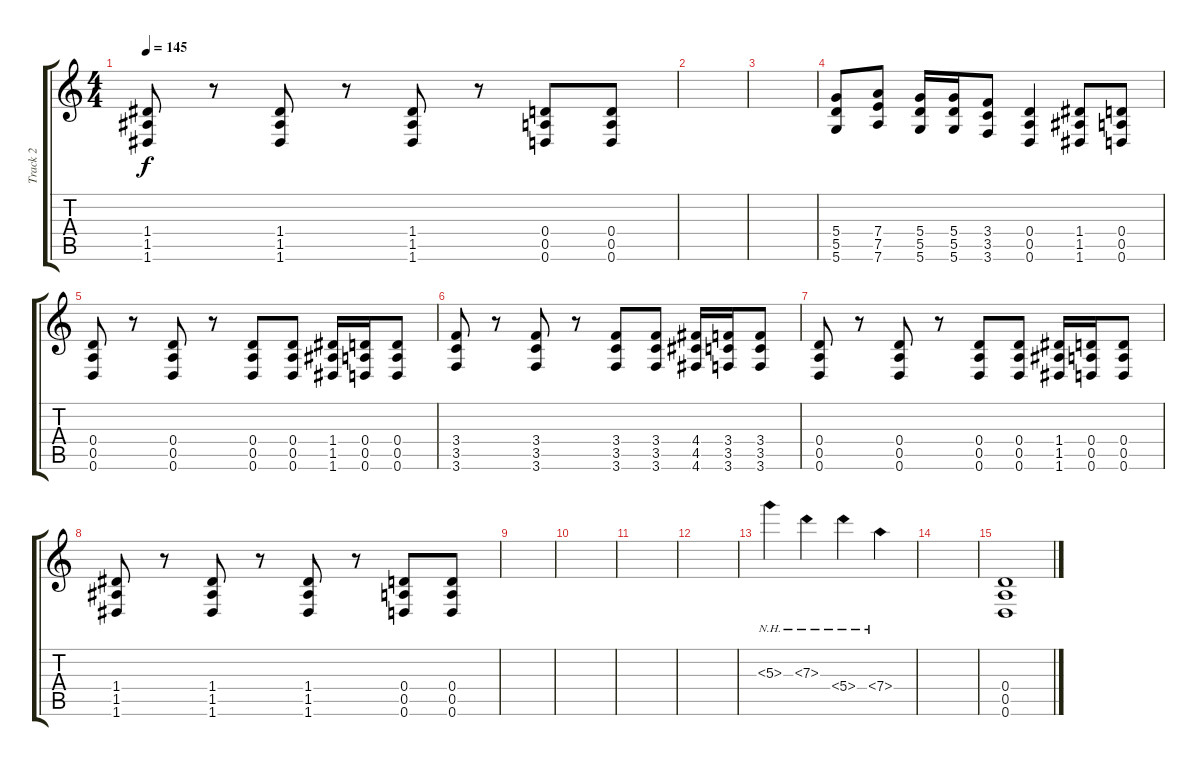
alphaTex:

\track ("Track 2" "Track 2") {instrument distortionguitar}
\staff {score tabs}
\tuning (E4 B3 G3 D3 A2 D2) {hide}
\ts (4 4)
\tempo 145
\clef g2
\ks c
(1.4 1.5 1.6).8{dy f} r.8 (1.4 1.5 1.6).8 r.8 (1.4 1.5 1.6).8 r.8 (0.4 0.5 0.6).8 (0.4 0.5 0.6).8 |
|
|
(5.4 5.5 5.6).8 (7.4 7.5 7.6).8 (5.4 5.5 5.6).16 (5.4 5.5 5.6).16 (3.4 3.5 3.6).8 (0.4 0.5 0.6).4 (1.4 1.5 1.6).8 (0.4 0.5 0.6).8 |
(0.4 0.5 0.6).8 r.8 (0.4 0.5 0.6).8 r.8 (0.4 0.5 0.6).8 (0.4 0.5 0.6).8 (1.4 1.5 1.6).16 (0.4 0.5 0.6).16 (0.4 0.5 0.6).8 |
(3.4 3.5 3.6).8 r.8 (3.4 3.5 3.6).8 r.8 (3.4 3.5 3.6).8 (3.4 3.5 3.6).8 (4.4 4.5 4.6).16 (3.4 3.5 3.6).16 (3.4 3.5 3.6).8 |
(0.4 0.5 0.6).8 r.8 (0.4 0.5 0.6).8 r.8 (0.4 0.5 0.6).8 (0.4 0.5 0.6).8 (1.4 1.5 1.6).16 (0.4 0.5 0.6).16 (0.4 0.5 0.6).8 |
(1.4 1.5 1.6).8 r.8 (1.4 1.5 1.6).8 r.8 (1.4 1.5 1.6).8 r.8 (0.4 0.5 0.6).8 (0.4 0.5 0.6).8 |
|
|
|
|
5.3{nh}.4 7.3{nh}.4 5.4{nh}.4 7.4{nh}.4 |
|
(0.4 0.5 0.6).1
